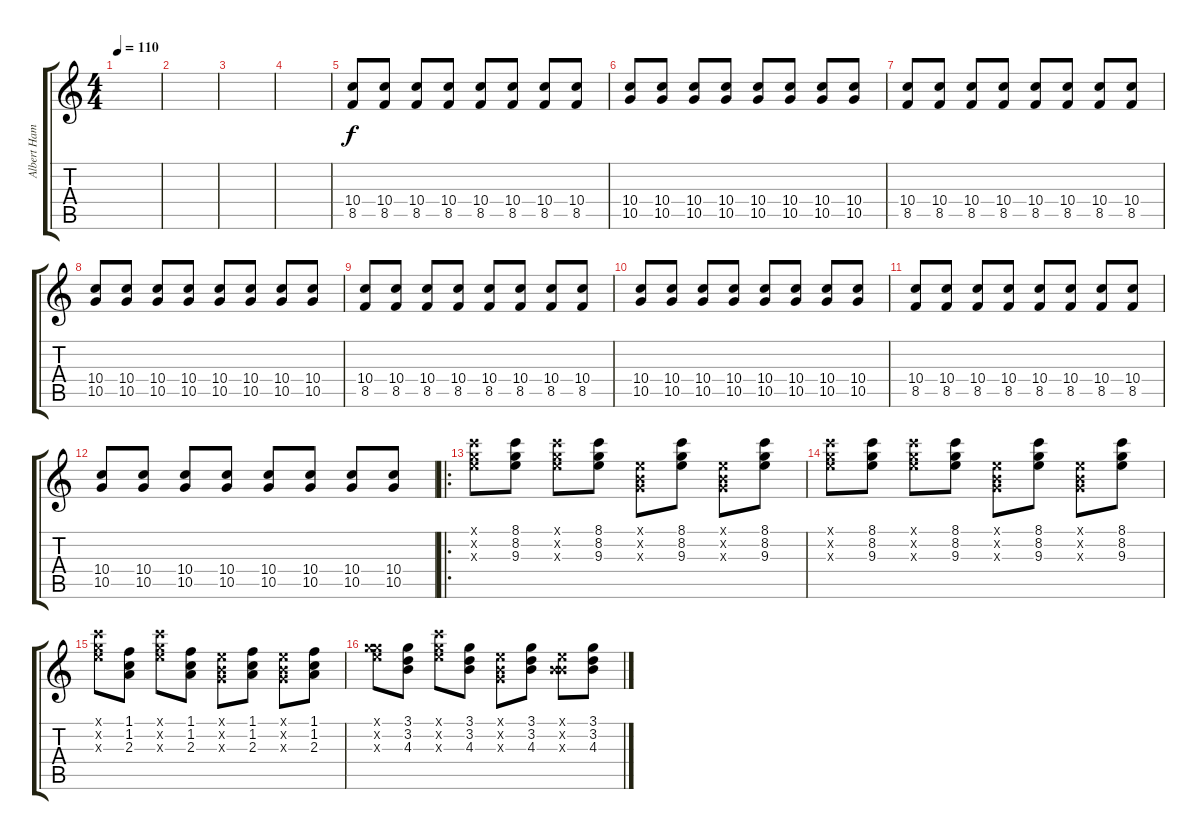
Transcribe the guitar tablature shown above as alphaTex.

\track ("Albert Hammond" "Albert Ham") {instrument overdrivenguitar}
\staff {score tabs}
\tuning (E4 B3 G3 D3 A2 E2) {hide}
\ts (4 4)
\tempo 110
\clef g2
\ks c
|
|
|
|
(10.4 8.5).8 (10.4 8.5).8 (10.4 8.5).8 (10.4 8.5).8 (10.4 8.5).8 (10.4 8.5).8 (10.4 8.5).8 (10.4 8.5).8 |
(10.4 10.5).8 (10.4 10.5).8 (10.4 10.5).8 (10.4 10.5).8 (10.4 10.5).8 (10.4 10.5).8 (10.4 10.5).8 (10.4 10.5).8 |
(10.4 8.5).8 (10.4 8.5).8 (10.4 8.5).8 (10.4 8.5).8 (10.4 8.5).8 (10.4 8.5).8 (10.4 8.5).8 (10.4 8.5).8 |
(10.4 10.5).8 (10.4 10.5).8 (10.4 10.5).8 (10.4 10.5).8 (10.4 10.5).8 (10.4 10.5).8 (10.4 10.5).8 (10.4 10.5).8 |
(10.4 8.5).8 (10.4 8.5).8 (10.4 8.5).8 (10.4 8.5).8 (10.4 8.5).8 (10.4 8.5).8 (10.4 8.5).8 (10.4 8.5).8 |
(10.4 10.5).8 (10.4 10.5).8 (10.4 10.5).8 (10.4 10.5).8 (10.4 10.5).8 (10.4 10.5).8 (10.4 10.5).8 (10.4 10.5).8 |
(10.4 8.5).8 (10.4 8.5).8 (10.4 8.5).8 (10.4 8.5).8 (10.4 8.5).8 (10.4 8.5).8 (10.4 8.5).8 (10.4 8.5).8 |
(10.4 10.5).8 (10.4 10.5).8 (10.4 10.5).8 (10.4 10.5).8 (10.4 10.5).8 (10.4 10.5).8 (10.4 10.5).8 (10.4 10.5).8 |
\ro
(8.1{x} 8.2{x} 9.3{x}).8 (8.1 8.2 9.3).8 (8.1{x} 8.2{x} 9.3{x}).8 (8.1 8.2 9.3).8 (0.1{x} 0.2{x} 0.3{x}).8 (8.1 8.2 9.3).8 (0.1{x} 0.2{x} 0.3{x}).8 (8.1 8.2 9.3).8 |
(8.1{x} 8.2{x} 9.3{x}).8 (8.1 8.2 9.3).8 (8.1{x} 8.2{x} 9.3{x}).8 (8.1 8.2 9.3).8 (0.1{x} 0.2{x} 0.3{x}).8 (8.1 8.2 9.3).8 (0.1{x} 0.2{x} 0.3{x}).8 (8.1 8.2 9.3).8 |
(8.1{x} 8.2{x} 9.3{x}).8 (1.1 1.2 2.3).8 (8.1{x} 8.2{x} 9.3{x}).8 (1.1 1.2 2.3).8 (0.1{x} 0.2{x} 0.3{x}).8 (1.1 1.2 2.3).8 (0.1{x} 0.2{x} 0.3{x}).8 (1.1 1.2 2.3).8 |
(3.1{x} 8.2{x} 9.3{x}).8 (3.1 3.2 4.3).8 (8.1{x} 8.2{x} 9.3{x}).8 (3.1 3.2 4.3).8 (0.1{x} 0.2{x} 0.3{x}).8 (3.1 3.2 4.3).8 (0.1{x} 0.2{x} 4.3{x}).8 (3.1 3.2 4.3).8
